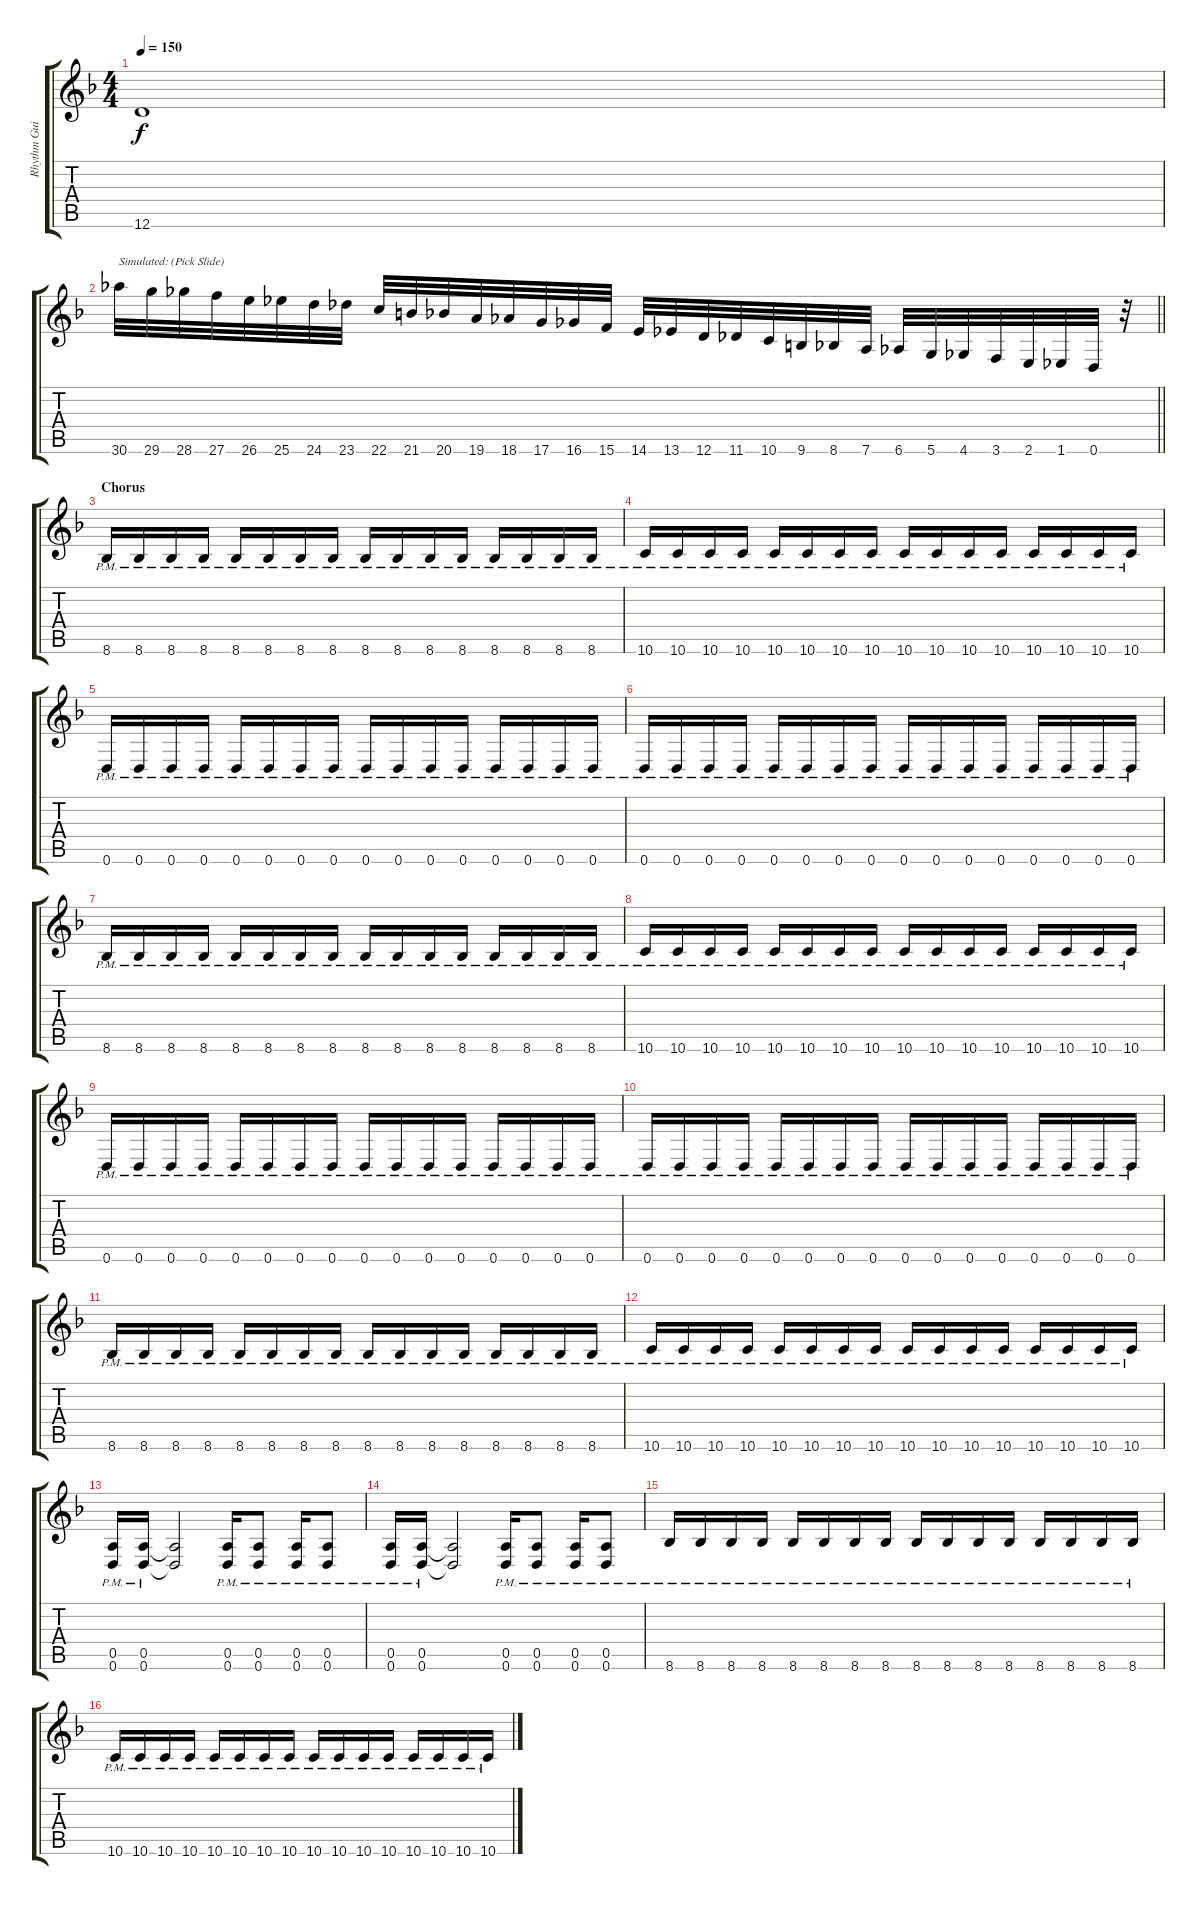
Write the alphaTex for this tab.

\track ("Rhythm Guitar" "Rhythm Gui") {instrument distortionguitar}
\staff {score tabs}
\tuning (E4 B3 G3 D3 A2 D2) {hide}
\ts (4 4)
\tempo 150
\clef g2
\ks f
12.6.1{dy f} |
\barLineRight lightlight
30.6.32{txt "Simulated: (Pick Slide)" instrument guitarfretnoise} 29.6.32 28.6.32 27.6.32 26.6.32 25.6.32 24.6.32 23.6.32 22.6.32 21.6.32 20.6.32 19.6.32 18.6.32 17.6.32 16.6.32 15.6.32 14.6.32 13.6.32 12.6.32 11.6.32 10.6.32 9.6.32 8.6.32 7.6.32 6.6.32 5.6.32 4.6.32 3.6.32 2.6.32 1.6.32 0.6.32 r.32 |
\section ("" "Chorus")
8.6{pm}.16{instrument distortionguitar} 8.6{pm}.16 8.6{pm}.16 8.6{pm}.16 8.6{pm}.16 8.6{pm}.16 8.6{pm}.16 8.6{pm}.16 8.6{pm}.16 8.6{pm}.16 8.6{pm}.16 8.6{pm}.16 8.6{pm}.16 8.6{pm}.16 8.6{pm}.16 8.6{pm}.16 |
10.6{pm}.16 10.6{pm}.16 10.6{pm}.16 10.6{pm}.16 10.6{pm}.16 10.6{pm}.16 10.6{pm}.16 10.6{pm}.16 10.6{pm}.16 10.6{pm}.16 10.6{pm}.16 10.6{pm}.16 10.6{pm}.16 10.6{pm}.16 10.6{pm}.16 10.6{pm}.16 |
0.6{pm}.16 0.6{pm}.16 0.6{pm}.16 0.6{pm}.16 0.6{pm}.16 0.6{pm}.16 0.6{pm}.16 0.6{pm}.16 0.6{pm}.16 0.6{pm}.16 0.6{pm}.16 0.6{pm}.16 0.6{pm}.16 0.6{pm}.16 0.6{pm}.16 0.6{pm}.16 |
0.6{pm}.16 0.6{pm}.16 0.6{pm}.16 0.6{pm}.16 0.6{pm}.16 0.6{pm}.16 0.6{pm}.16 0.6{pm}.16 0.6{pm}.16 0.6{pm}.16 0.6{pm}.16 0.6{pm}.16 0.6{pm}.16 0.6{pm}.16 0.6{pm}.16 0.6{pm}.16 |
8.6{pm}.16 8.6{pm}.16 8.6{pm}.16 8.6{pm}.16 8.6{pm}.16 8.6{pm}.16 8.6{pm}.16 8.6{pm}.16 8.6{pm}.16 8.6{pm}.16 8.6{pm}.16 8.6{pm}.16 8.6{pm}.16 8.6{pm}.16 8.6{pm}.16 8.6{pm}.16 |
10.6{pm}.16 10.6{pm}.16 10.6{pm}.16 10.6{pm}.16 10.6{pm}.16 10.6{pm}.16 10.6{pm}.16 10.6{pm}.16 10.6{pm}.16 10.6{pm}.16 10.6{pm}.16 10.6{pm}.16 10.6{pm}.16 10.6{pm}.16 10.6{pm}.16 10.6{pm}.16 |
0.6{pm}.16 0.6{pm}.16 0.6{pm}.16 0.6{pm}.16 0.6{pm}.16 0.6{pm}.16 0.6{pm}.16 0.6{pm}.16 0.6{pm}.16 0.6{pm}.16 0.6{pm}.16 0.6{pm}.16 0.6{pm}.16 0.6{pm}.16 0.6{pm}.16 0.6{pm}.16 |
0.6{pm}.16 0.6{pm}.16 0.6{pm}.16 0.6{pm}.16 0.6{pm}.16 0.6{pm}.16 0.6{pm}.16 0.6{pm}.16 0.6{pm}.16 0.6{pm}.16 0.6{pm}.16 0.6{pm}.16 0.6{pm}.16 0.6{pm}.16 0.6{pm}.16 0.6{pm}.16 |
8.6{pm}.16 8.6{pm}.16 8.6{pm}.16 8.6{pm}.16 8.6{pm}.16 8.6{pm}.16 8.6{pm}.16 8.6{pm}.16 8.6{pm}.16 8.6{pm}.16 8.6{pm}.16 8.6{pm}.16 8.6{pm}.16 8.6{pm}.16 8.6{pm}.16 8.6{pm}.16 |
10.6{pm}.16 10.6{pm}.16 10.6{pm}.16 10.6{pm}.16 10.6{pm}.16 10.6{pm}.16 10.6{pm}.16 10.6{pm}.16 10.6{pm}.16 10.6{pm}.16 10.6{pm}.16 10.6{pm}.16 10.6{pm}.16 10.6{pm}.16 10.6{pm}.16 10.6{pm}.16 |
(0.5{pm} 0.6{pm}).16 (0.5{pm} 0.6{pm}).16 (0.5{t} 0.6{t}).2 (0.5{pm} 0.6{pm}).16 (0.5{pm} 0.6{pm}).8 (0.5{pm} 0.6{pm}).16 (0.5{pm} 0.6{pm}).8 |
(0.5{pm} 0.6{pm}).16 (0.5{pm} 0.6{pm}).16 (0.5{t} 0.6{t}).2 (0.5{pm} 0.6{pm}).16 (0.5{pm} 0.6{pm}).8 (0.5{pm} 0.6{pm}).16 (0.5{pm} 0.6{pm}).8 |
8.6{pm}.16 8.6{pm}.16 8.6{pm}.16 8.6{pm}.16 8.6{pm}.16 8.6{pm}.16 8.6{pm}.16 8.6{pm}.16 8.6{pm}.16 8.6{pm}.16 8.6{pm}.16 8.6{pm}.16 8.6{pm}.16 8.6{pm}.16 8.6{pm}.16 8.6{pm}.16 |
10.6{pm}.16 10.6{pm}.16 10.6{pm}.16 10.6{pm}.16 10.6{pm}.16 10.6{pm}.16 10.6{pm}.16 10.6{pm}.16 10.6{pm}.16 10.6{pm}.16 10.6{pm}.16 10.6{pm}.16 10.6{pm}.16 10.6{pm}.16 10.6{pm}.16 10.6{pm}.16
